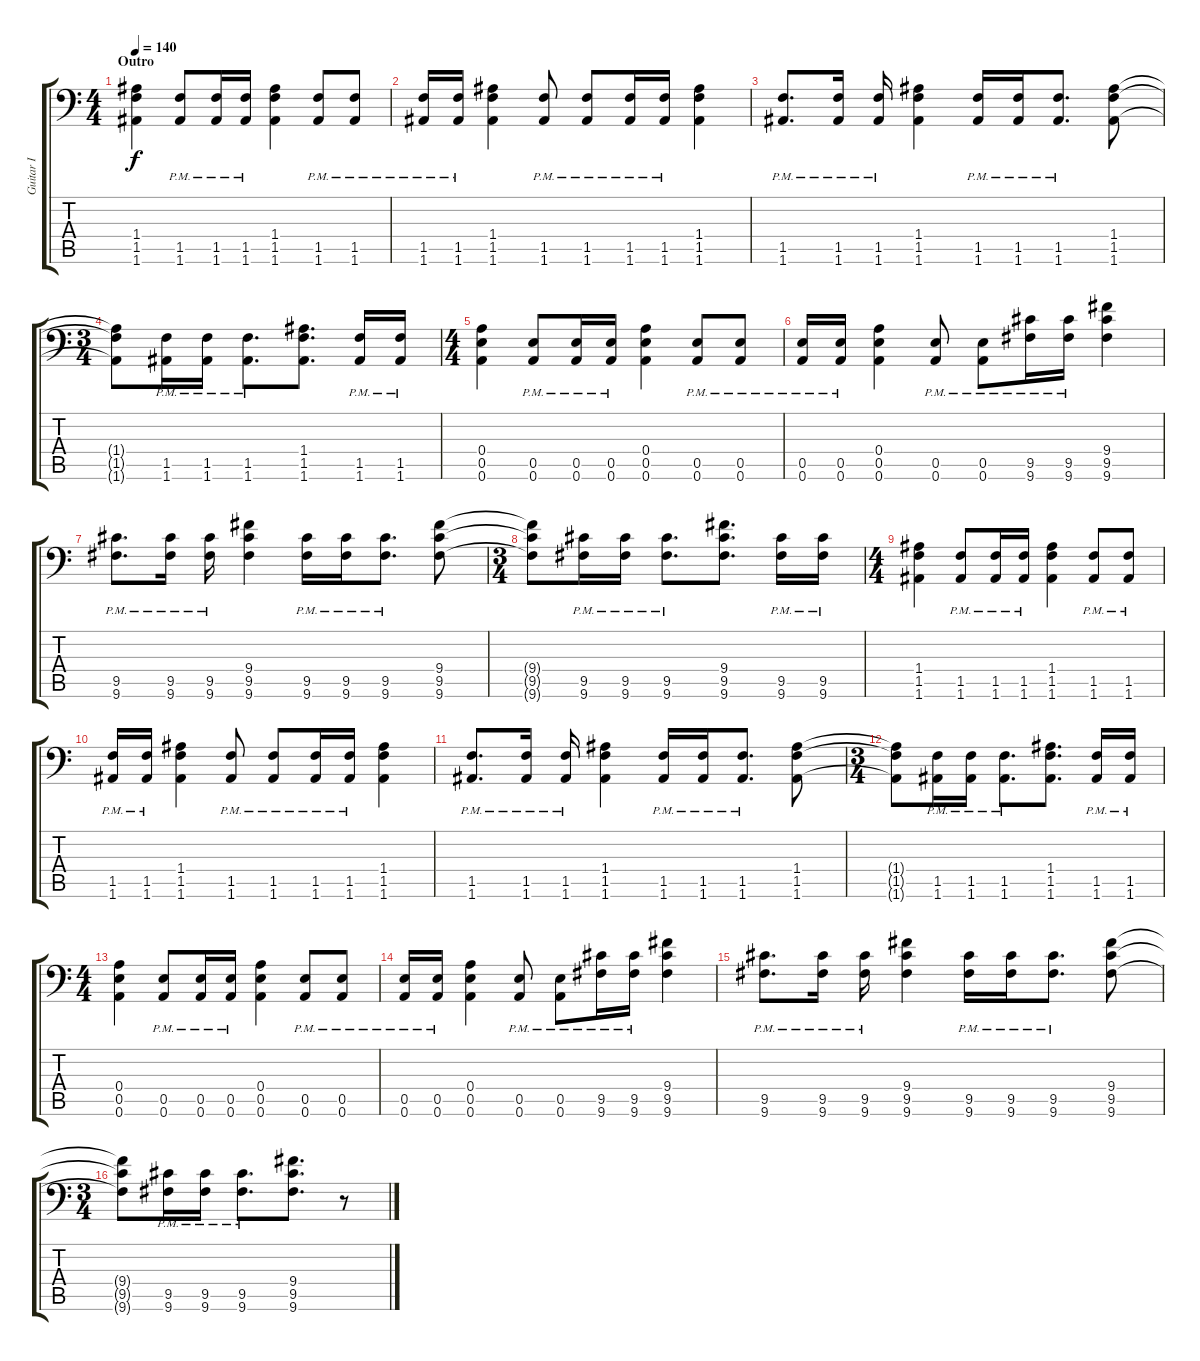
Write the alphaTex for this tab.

\track ("Guitar I" "Guitar I") {instrument distortionguitar}
\staff {score tabs}
\tuning (B3 Gb3 D3 A2 E2 A1) {hide}
\ts (4 4)
\section ("" "Outro")
\tempo 140
\clef f4
\ks c
(1.4 1.5 1.6).4{dy f} (1.5{pm} 1.6{pm}).8 (1.5{pm} 1.6{pm}).16 (1.5{pm} 1.6{pm}).16 (1.4 1.5 1.6).4 (1.5{pm} 1.6{pm}).8 (1.5{pm} 1.6{pm}).8 |
(1.5{pm} 1.6{pm}).16 (1.5{pm} 1.6{pm}).16 (1.4 1.5 1.6).4 (1.5{pm} 1.6{pm}).8 (1.5{pm} 1.6{pm}).8 (1.5{pm} 1.6{pm}).16 (1.5{pm} 1.6{pm}).16 (1.4 1.5 1.6).4 |
(1.5{pm} 1.6{pm}).8{d} (1.5{pm} 1.6{pm}).16 (1.5{pm} 1.6{pm}).16 (1.4 1.5 1.6).4 (1.5{pm} 1.6{pm}).16 (1.5{pm} 1.6{pm}).16 (1.5{pm} 1.6{pm}).8{d} (1.4 1.5 1.6).8 |
\ts (3 4)
(1.4{t} 1.5{t} 1.6{t}).8 (1.5{pm} 1.6{pm}).16 (1.5{pm} 1.6{pm}).16 (1.5{pm} 1.6{pm}).8{d} (1.4 1.5 1.6).8{d} (1.5{pm} 1.6{pm}).16 (1.5{pm} 1.6{pm}).16 |
\ts (4 4)
(0.4 0.5 0.6).4 (0.5{pm} 0.6{pm}).8 (0.5{pm} 0.6{pm}).16 (0.5{pm} 0.6{pm}).16 (0.4 0.5 0.6).4 (0.5{pm} 0.6{pm}).8 (0.5{pm} 0.6{pm}).8 |
(0.5{pm} 0.6{pm}).16 (0.5{pm} 0.6{pm}).16 (0.4 0.5 0.6).4 (0.5{pm} 0.6{pm}).8 (0.5{pm} 0.6{pm}).8 (9.5{pm} 9.6{pm}).16 (9.5{pm} 9.6{pm}).16 (9.4 9.5 9.6).4 |
(9.5{pm} 9.6{pm}).8{d} (9.5{pm} 9.6{pm}).16 (9.5{pm} 9.6{pm}).16 (9.4 9.5 9.6).4 (9.5{pm} 9.6{pm}).16 (9.5{pm} 9.6{pm}).16 (9.5{pm} 9.6{pm}).8{d} (9.4 9.5 9.6).8 |
\ts (3 4)
(9.4{t} 9.5{t} 9.6{t}).8 (9.5{pm} 9.6{pm}).16 (9.5{pm} 9.6{pm}).16 (9.5{pm} 9.6{pm}).8{d} (9.4 9.5 9.6).8{d} (9.5{pm} 9.6{pm}).16 (9.5{pm} 9.6{pm}).16 |
\ts (4 4)
(1.4 1.5 1.6).4 (1.5{pm} 1.6{pm}).8 (1.5{pm} 1.6{pm}).16 (1.5{pm} 1.6{pm}).16 (1.4 1.5 1.6).4 (1.5{pm} 1.6{pm}).8 (1.5{pm} 1.6{pm}).8 |
(1.5{pm} 1.6{pm}).16 (1.5{pm} 1.6{pm}).16 (1.4 1.5 1.6).4 (1.5{pm} 1.6{pm}).8 (1.5{pm} 1.6{pm}).8 (1.5{pm} 1.6{pm}).16 (1.5{pm} 1.6{pm}).16 (1.4 1.5 1.6).4 |
(1.5{pm} 1.6{pm}).8{d} (1.5{pm} 1.6{pm}).16 (1.5{pm} 1.6{pm}).16 (1.4 1.5 1.6).4 (1.5{pm} 1.6{pm}).16 (1.5{pm} 1.6{pm}).16 (1.5{pm} 1.6{pm}).8{d} (1.4 1.5 1.6).8 |
\ts (3 4)
(1.4{t} 1.5{t} 1.6{t}).8 (1.5{pm} 1.6{pm}).16 (1.5{pm} 1.6{pm}).16 (1.5{pm} 1.6{pm}).8{d} (1.4 1.5 1.6).8{d} (1.5{pm} 1.6{pm}).16 (1.5{pm} 1.6{pm}).16 |
\ts (4 4)
(0.4 0.5 0.6).4 (0.5{pm} 0.6{pm}).8 (0.5{pm} 0.6{pm}).16 (0.5{pm} 0.6{pm}).16 (0.4 0.5 0.6).4 (0.5{pm} 0.6{pm}).8 (0.5{pm} 0.6{pm}).8 |
(0.5{pm} 0.6{pm}).16 (0.5{pm} 0.6{pm}).16 (0.4 0.5 0.6).4 (0.5{pm} 0.6{pm}).8 (0.5{pm} 0.6{pm}).8 (9.5{pm} 9.6{pm}).16 (9.5{pm} 9.6{pm}).16 (9.4 9.5 9.6).4 |
(9.5{pm} 9.6{pm}).8{d} (9.5{pm} 9.6{pm}).16 (9.5{pm} 9.6{pm}).16 (9.4 9.5 9.6).4 (9.5{pm} 9.6{pm}).16 (9.5{pm} 9.6{pm}).16 (9.5{pm} 9.6{pm}).8{d} (9.4 9.5 9.6).8 |
\ts (3 4)
(9.4{t} 9.5{t} 9.6{t}).8 (9.5{pm} 9.6{pm}).16 (9.5{pm} 9.6{pm}).16 (9.5{pm} 9.6{pm}).8{d} (9.4 9.5 9.6).8{d} r.8
